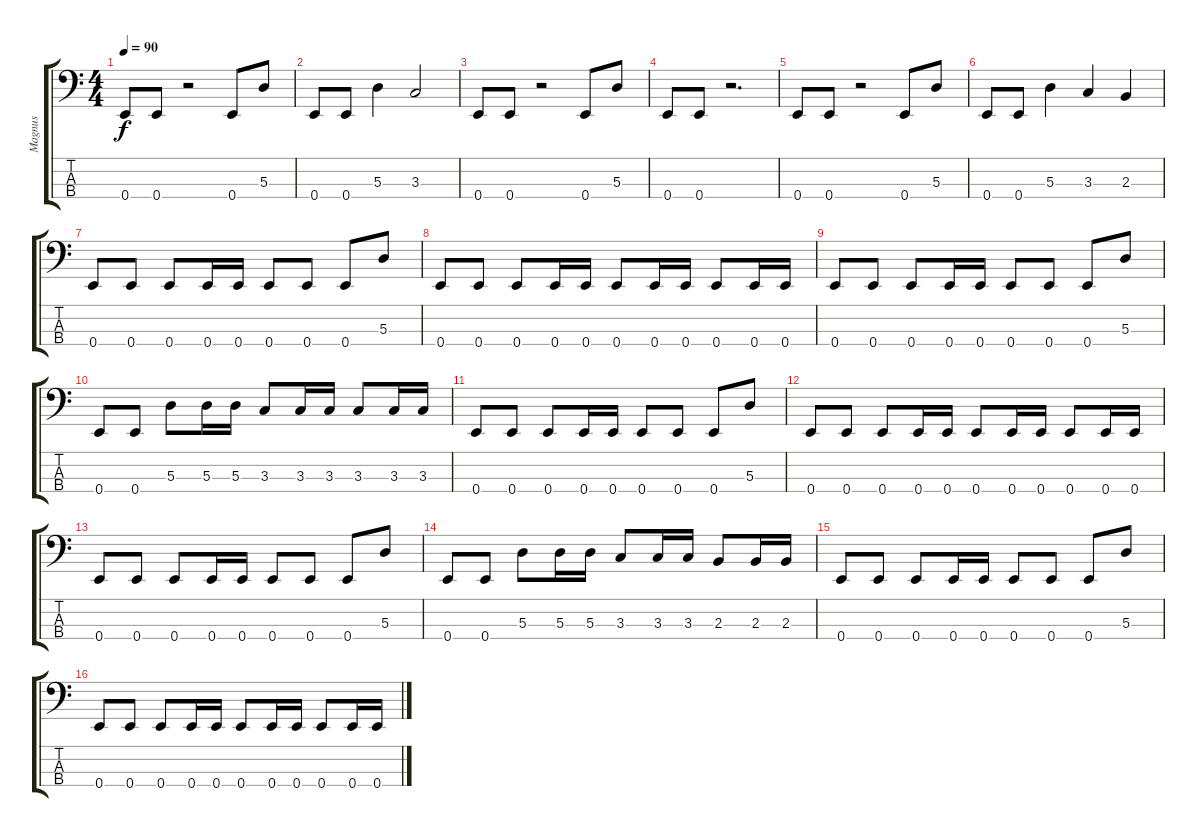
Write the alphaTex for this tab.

\track ("Magnus" "Magnus") {instrument electricbasspick}
\staff {score tabs}
\tuning (G2 D2 A1 E1) {hide}
\ts (4 4)
\tempo 90
\clef f4
\ks c
0.4.8{dy f} 0.4.8 r.2 0.4.8 5.3.8 |
0.4.8 0.4.8 5.3.4 3.3.2 |
0.4.8 0.4.8 r.2 0.4.8 5.3.8 |
0.4.8 0.4.8 r.2{d} |
0.4.8 0.4.8 r.2 0.4.8 5.3.8 |
0.4.8 0.4.8 5.3.4 3.3.4 2.3.4 |
0.4.8 0.4.8 0.4.8 0.4.16 0.4.16 0.4.8 0.4.8 0.4.8 5.3.8 |
0.4.8 0.4.8 0.4.8 0.4.16 0.4.16 0.4.8 0.4.16 0.4.16 0.4.8 0.4.16 0.4.16 |
0.4.8 0.4.8 0.4.8 0.4.16 0.4.16 0.4.8 0.4.8 0.4.8 5.3.8 |
0.4.8 0.4.8 5.3.8 5.3.16 5.3.16 3.3.8 3.3.16 3.3.16 3.3.8 3.3.16 3.3.16 |
0.4.8 0.4.8 0.4.8 0.4.16 0.4.16 0.4.8 0.4.8 0.4.8 5.3.8 |
0.4.8 0.4.8 0.4.8 0.4.16 0.4.16 0.4.8 0.4.16 0.4.16 0.4.8 0.4.16 0.4.16 |
0.4.8 0.4.8 0.4.8 0.4.16 0.4.16 0.4.8 0.4.8 0.4.8 5.3.8 |
0.4.8 0.4.8 5.3.8 5.3.16 5.3.16 3.3.8 3.3.16 3.3.16 2.3.8 2.3.16 2.3.16 |
0.4.8 0.4.8 0.4.8 0.4.16 0.4.16 0.4.8 0.4.8 0.4.8 5.3.8 |
0.4.8 0.4.8 0.4.8 0.4.16 0.4.16 0.4.8 0.4.16 0.4.16 0.4.8 0.4.16 0.4.16
